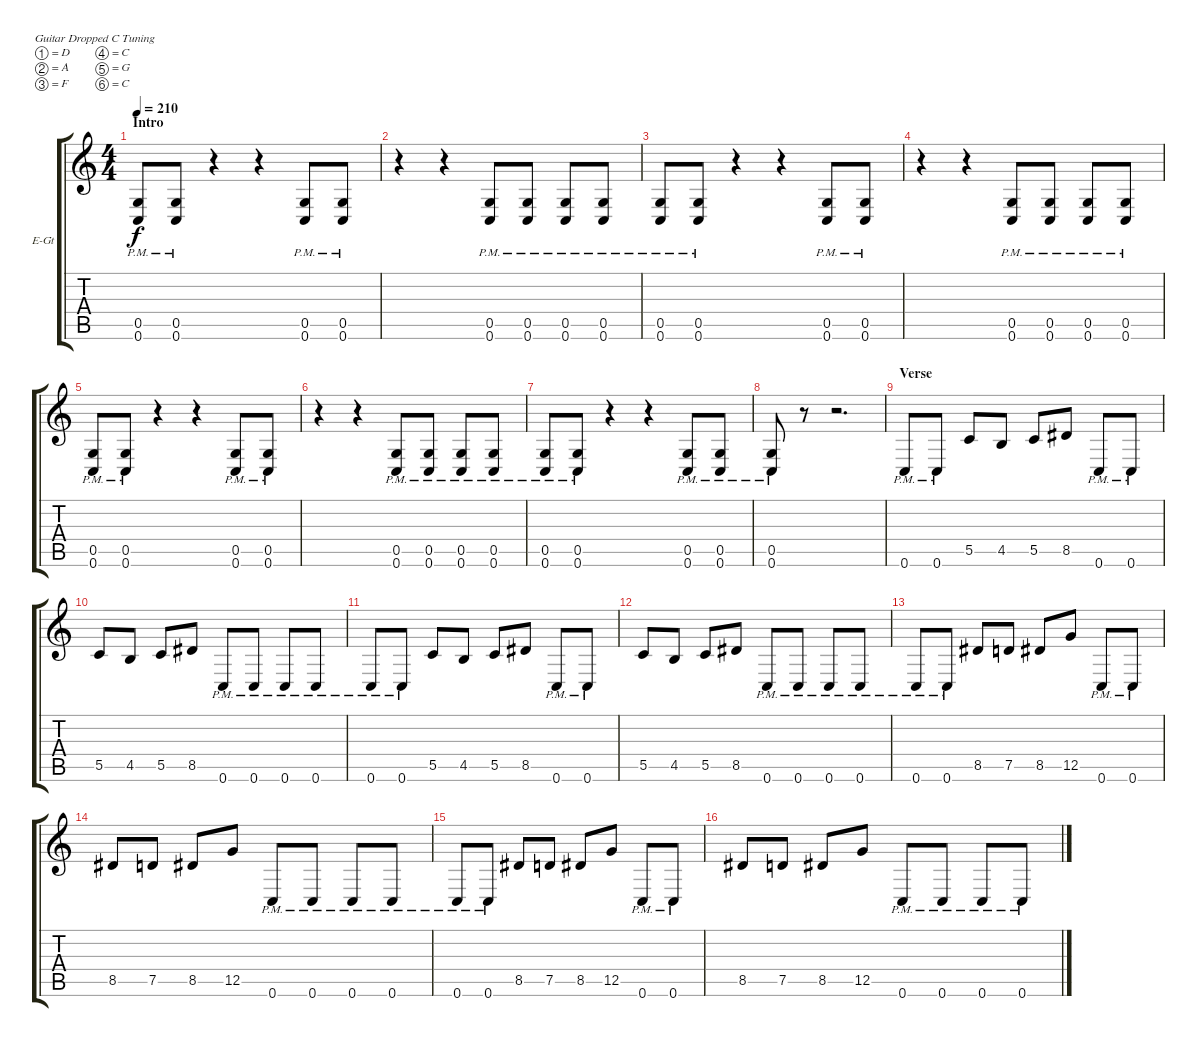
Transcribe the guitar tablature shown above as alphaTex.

\defaultSystemsLayout 4
\bracketExtendMode groupsimilarinstruments
\firstSystemTrackNameOrientation horizontal
\otherSystemsTrackNameOrientation horizontal
\track ("Guitar 2" "E-Gt") {instrument distortionguitar}
\staff {score tabs}
\tuning (D4 A3 F3 C3 G2 C2)
\ts (4 4)
\section ("" "Intro")
\tempo 210
\clef g2
\ks c
(0.6{pm} 0.5).8{dy f instrument distortionguitar} (0.6{pm} 0.5).8 r.4 r.4 (0.6{pm} 0.5).8 (0.6{pm} 0.5).8 |
r.4 r.4 (0.6{pm} 0.5).8 (0.6{pm} 0.5).8 (0.6{pm} 0.5).8 (0.6{pm} 0.5).8 |
(0.6{pm} 0.5).8 (0.6{pm} 0.5).8 r.4 r.4 (0.6{pm} 0.5).8 (0.6{pm} 0.5).8 |
r.4 r.4 (0.6{pm} 0.5).8 (0.6{pm} 0.5).8 (0.6{pm} 0.5).8 (0.6{pm} 0.5).8 |
(0.6{pm} 0.5).8 (0.6{pm} 0.5).8 r.4 r.4 (0.6{pm} 0.5).8 (0.6{pm} 0.5).8 |
r.4 r.4 (0.6{pm} 0.5).8 (0.6{pm} 0.5).8 (0.6{pm} 0.5).8 (0.6{pm} 0.5).8 |
(0.6{pm} 0.5).8 (0.6{pm} 0.5).8 r.4 r.4 (0.6{pm} 0.5).8 (0.6{pm} 0.5).8 |
(0.5{pm} 0.6{pm}).8 r.8 r.2{d} |
\section ("" "Verse")
0.6{pm}.8 0.6{pm}.8 5.5.8 4.5.8 5.5.8 8.5.8 0.6{pm}.8 0.6{pm}.8 |
5.5.8 4.5.8 5.5.8 8.5.8 0.6{pm}.8 0.6{pm}.8 0.6{pm}.8 0.6{pm}.8 |
0.6{pm}.8 0.6{pm}.8 5.5.8 4.5.8 5.5.8 8.5.8 0.6{pm}.8 0.6{pm}.8 |
5.5.8 4.5.8 5.5.8 8.5.8 0.6{pm}.8 0.6{pm}.8 0.6{pm}.8 0.6{pm}.8 |
0.6{pm}.8 0.6{pm}.8 8.5.8 7.5.8 8.5.8 12.5.8 0.6{pm}.8 0.6{pm}.8 |
8.5.8 7.5.8 8.5.8 12.5.8 0.6{pm}.8 0.6{pm}.8 0.6{pm}.8 0.6{pm}.8 |
0.6{pm}.8 0.6{pm}.8 8.5.8 7.5.8 8.5.8 12.5.8 0.6{pm}.8 0.6{pm}.8 |
8.5.8 7.5.8 8.5.8 12.5.8 0.6{pm}.8 0.6{pm}.8 0.6{pm}.8 0.6{pm}.8
